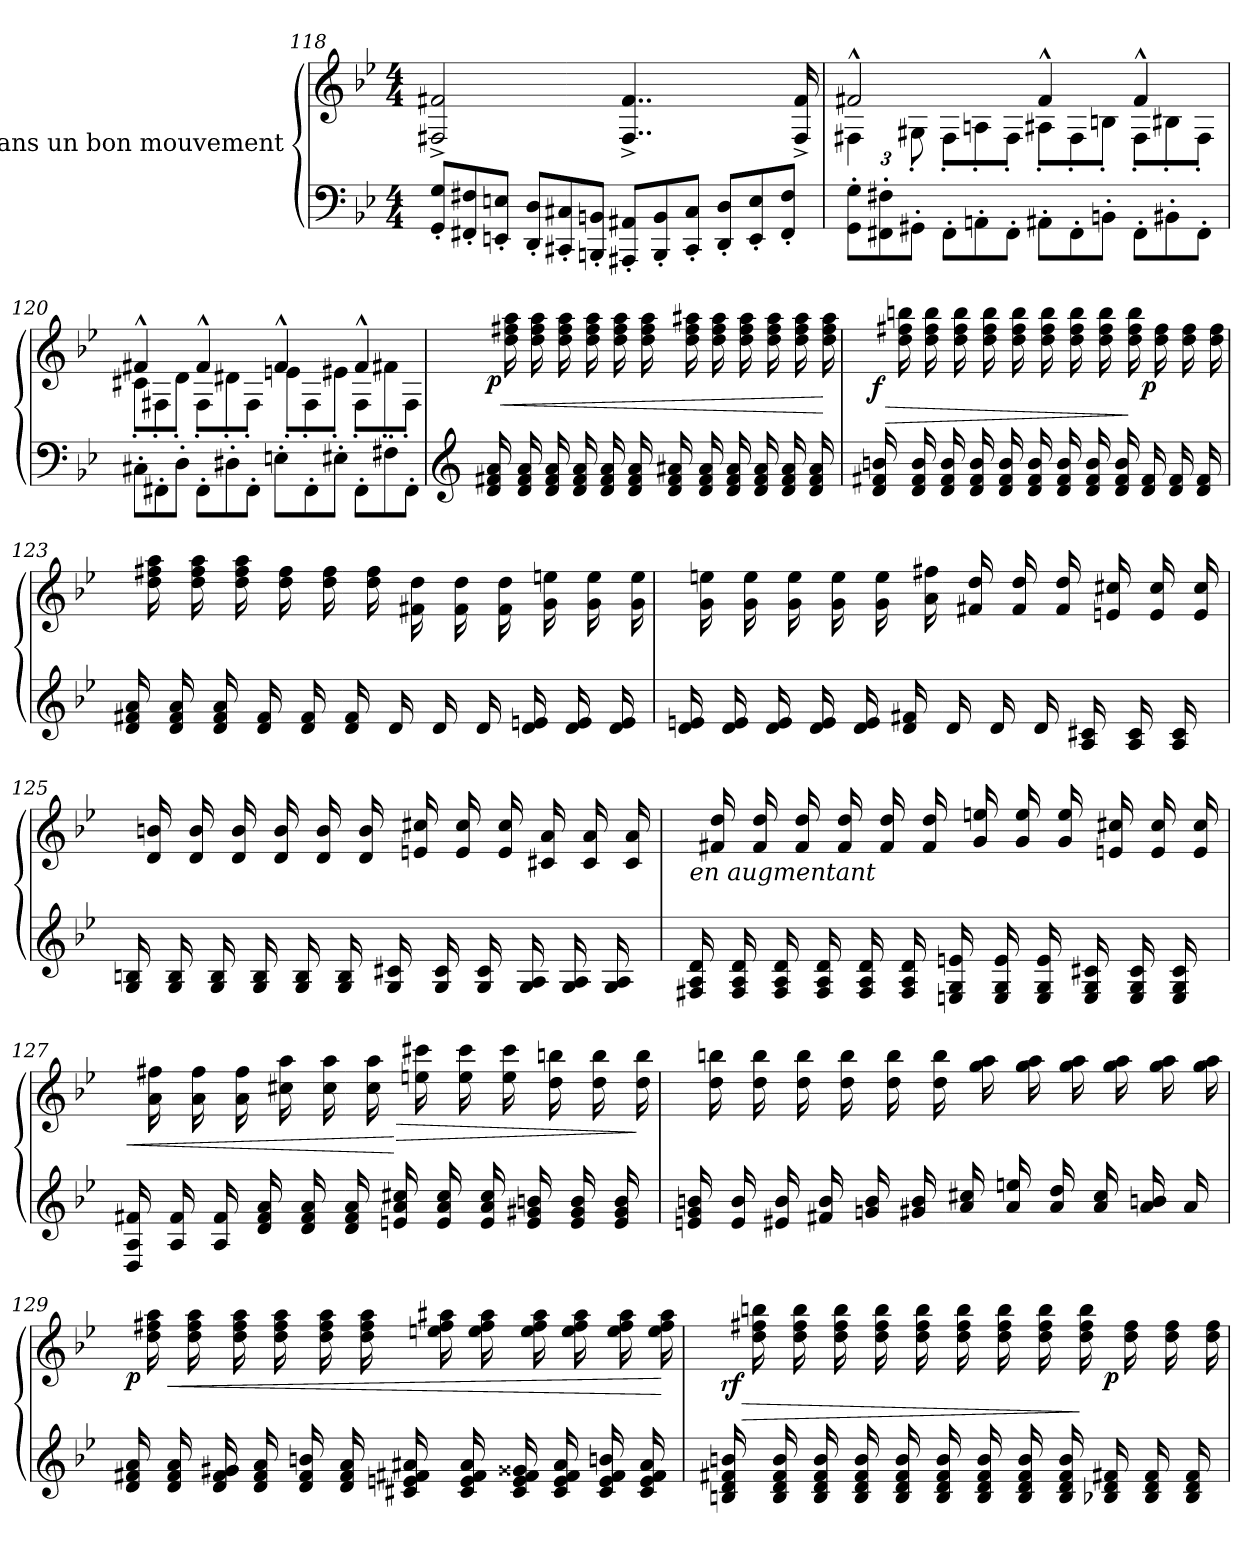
**kern	**kern	**dynam
*part1	*part1	*part1
*staff2	*staff1	*staff1/2
*I"Dans un bon mouvement	*	*
*clefF4	*clefG2	*
*k[b-e-]	*k[b-e-]	*
*M4/4	*M4/4	*
*Xtuplet	*	*
=118	=118	=118
12GG/' 12G/'L	2F#X/^ 2f#X/^	.
12FF#X/' 12F#X/'	.	.
12EEn/' 12En/'J	.	.
12DD/' 12D/'L	.	.
12CC#X/' 12C#X/'	.	.
12BBBn/' 12BBn/'J	.	.
12AAA#X/' 12AA#X/'L	4..F#/^ 4..f#/^	.
12BBB/' 12BB/'	.	.
12CC#/' 12C#/'J	.	.
12DD/' 12D/'L	.	.
12EE/' 12E/'	.	.
12FF#/' 12F#/'J	.	.
.	16F#/^ 16f#/^	.
!!LO:LB:g=z
=119	=119	=119
*	*^	*
*	*	*Xbrackettup	*
12GG\' 12G\'L	2f#X^^/	6F#X\	.
12FF#X\' 12F#X\'	.	.	.
!	!	!	!LO:DY:b
12GG#X'\J	.	12G#X'\	other-dynamics
*	*	*Xtuplet	*
12FF#'\L	.	12F#'\L	.
12AAn'\	.	12An'\	.
12FF#'\J	.	12F#'\J	.
12AA#X'\L	4f#^^/	12A#X'\L	.
12FF#'\	.	12F#'\	.
12BBn'\J	.	12Bn'\J	.
12FF#'\L	4f#^^/	12F#'\L	.
12BB#X'\	.	12B#X'\	.
12FF#'\J	.	12F#'\J	.
=120	=120	=120	=120
12C#X'\L	4f#X^^/	12c#X'\L	.
12FF#X'\	.	12F#X'\	.
12D'\J	.	12d'\J	.
12FF#'\L	4f#^^/	12F#'\L	.
12D#X'\	.	12d#X'\	.
12FF#'\J	.	12F#'\J	.
12En'\L	4f#^^/	12en'\L	.
12FF#'\	.	12F#'\	.
12E#X'\J	.	12e#X'\J	.
12FF#'\L	4f#^^/	12F#'\L	.
12F#X'\	.	12f#X'\	.
12FF#'\J	.	12F#'\J	.
*	*v	*v	*
!!LO:LB:g=z
=121	=121	=121
*clefG2	*	*
*	*^	*
!	!LO:TX:b:t=et bien chanté	!	!
!	!	!	!LO:DY:b
*	*v	*v	*
24d/ 24f#X/ 24a/	24ryy	p
!	!	!LO:HP:b
24ryy	24dd\ 24ff#X\ 24aa\	<
24d/ 24f#/ 24a/	24ryy	.
24ryy	24dd\ 24ff#\ 24aa\	.
24d/ 24f#/ 24a/	24ryy	.
24ryy	24dd\ 24ff#\ 24aa\	.
24d/ 24f#/ 24a/	24ryy	.
24ryy	24dd\ 24ff#\ 24aa\	.
24d/ 24f#/ 24a/	24ryy	.
24ryy	24dd\ 24ff#\ 24aa\	.
24d/ 24f#/ 24a/	24ryy	.
24ryy	24dd\ 24ff#\ 24aa\	.
24d/ 24f#/ 24a#X/	24ryy	.
24ryy	24dd\ 24ff#\ 24aa#X\	.
24d/ 24f#/ 24a#/	24ryy	.
24ryy	24dd\ 24ff#\ 24aa#\	.
24d/ 24f#/ 24a#/	24ryy	.
24ryy	24dd\ 24ff#\ 24aa#\	.
24d/ 24f#/ 24a#/	24ryy	.
24ryy	24dd\ 24ff#\ 24aa#\	.
24d/ 24f#/ 24a#/	24ryy	.
24ryy	24dd\ 24ff#\ 24aa#\	.
24d/ 24f#/ 24a#/	24ryy	.
24ryy	24dd\ 24ff#\ 24aa#\	[
=122	=122	=122
!	!	!LO:DY:b
24d/ 24f#X/ 24bn/	24ryy	f
!	!	!LO:HP:b
24ryy	24dd\ 24ff#X\ 24bbn\	>
24d/ 24f#/ 24b/	24ryy	.
24ryy	24dd\ 24ff#\ 24bb\	.
24d/ 24f#/ 24b/	24ryy	.
24ryy	24dd\ 24ff#\ 24bb\	.
24d/ 24f#/ 24b/	24ryy	.
24ryy	24dd\ 24ff#\ 24bb\	.
24d/ 24f#/ 24b/	24ryy	.
24ryy	24dd\ 24ff#\ 24bb\	.
24d/ 24f#/ 24b/	24ryy	.
24ryy	24dd\ 24ff#\ 24bb\	.
24d/ 24f#/ 24b/	24ryy	.
24ryy	24dd\ 24ff#\ 24bb\	.
24d/ 24f#/ 24b/	24ryy	.
24ryy	24dd\ 24ff#\ 24bb\	.
24d/ 24f#/ 24b/	24ryy	.
24ryy	24dd\ 24ff#\ 24bb\	]
!	!	!LO:DY:b
24d/ 24f#/	24ryy	p
24ryy	24dd\ 24ff#\	.
24d/ 24f#/	24ryy	.
24ryy	24dd\ 24ff#\	.
24d/ 24f#/	24ryy	.
24ryy	24dd\ 24ff#\	.
!!LO:PB:g=z
=123	=123	=123
24d/ 24f#X/ 24a/	24ryy	.
24ryy	24dd\ 24ff#X\ 24aa\	.
24d/ 24f#/ 24a/	24ryy	.
24ryy	24dd\ 24ff#\ 24aa\	.
24d/ 24f#/ 24a/	24ryy	.
24ryy	24dd\ 24ff#\ 24aa\	.
24d/ 24f#/	24ryy	.
24ryy	24dd\ 24ff#\	.
24d/ 24f#/	24ryy	.
24ryy	24dd\ 24ff#\	.
24d/ 24f#/	24ryy	.
24ryy	24dd\ 24ff#\	.
24d/	24ryy	.
24ryy	24f#X\ 24dd\	.
24d/	24ryy	.
24ryy	24f#\ 24dd\	.
24d/	24ryy	.
24ryy	24f#\ 24dd\	.
24d/ 24en/	24ryy	.
24ryy	24g\ 24een\	.
24d/ 24e/	24ryy	.
24ryy	24g\ 24ee\	.
24d/ 24e/	24ryy	.
24ryy	24g\ 24ee\	.
=124	=124	=124
24d/ 24en/	24ryy	.
24ryy	24g\ 24een\	.
24d/ 24e/	24ryy	.
24ryy	24g\ 24ee\	.
24d/ 24e/	24ryy	.
24ryy	24g\ 24ee\	.
24d/ 24e/	24ryy	.
24ryy	24g\ 24ee\	.
24d/ 24e/	24ryy	.
24ryy	24g\ 24ee\	.
24d/ 24f#X/	24ryy	.
24ryy	24a\ 24ff#X\	.
24d/	24ryy	.
24ryy	24f#X/ 24dd/	.
24d/	24ryy	.
24ryy	24f#/ 24dd/	.
24d/	24ryy	.
24ryy	24f#/ 24dd/	.
24A/ 24c#X/	24ryy	.
24ryy	24en/ 24cc#X/	.
24A/ 24c#/	24ryy	.
24ryy	24e/ 24cc#/	.
24A/ 24c#/	24ryy	.
24ryy	24e/ 24cc#/	.
!!LO:LB:g=z
=125	=125	=125
24G/ 24Bn/	24ryy	.
24ryy	24d/ 24bn/	.
24G/ 24B/	24ryy	.
24ryy	24d/ 24b/	.
24G/ 24B/	24ryy	.
24ryy	24d/ 24b/	.
24G/ 24B/	24ryy	.
24ryy	24d/ 24b/	.
24G/ 24B/	24ryy	.
24ryy	24d/ 24b/	.
24G/ 24B/	24ryy	.
24ryy	24d/ 24b/	.
24G/ 24c#X/	24ryy	.
24ryy	24en/ 24cc#X/	.
24G/ 24c#/	24ryy	.
24ryy	24e/ 24cc#/	.
24G/ 24c#/	24ryy	.
24ryy	24e/ 24cc#/	.
24G/ 24A/	24ryy	.
24ryy	24c#X/ 24a/	.
24G/ 24A/	24ryy	.
24ryy	24c#/ 24a/	.
24G/ 24A/	24ryy	.
24ryy	24c#/ 24a/	.
=126	=126	=126
!	!LO:TX:b:i:t=en augmentant	!
24F#X/ 24A/ 24d/	24ryy	.
24ryy	24f#X/ 24dd/	.
24F#/ 24A/ 24d/	24ryy	.
24ryy	24f#/ 24dd/	.
24F#/ 24A/ 24d/	24ryy	.
24ryy	24f#/ 24dd/	.
24F#/ 24A/ 24d/	24ryy	.
24ryy	24f#/ 24dd/	.
24F#/ 24A/ 24d/	24ryy	.
24ryy	24f#/ 24dd/	.
24F#/ 24A/ 24d/	24ryy	.
24ryy	24f#/ 24dd/	.
24En/ 24G/ 24en/	24ryy	.
24ryy	24g/ 24een/	.
24E/ 24G/ 24e/	24ryy	.
24ryy	24g/ 24ee/	.
24E/ 24G/ 24e/	24ryy	.
24ryy	24g/ 24ee/	.
24E/ 24G/ 24c#X/	24ryy	.
24ryy	24en/ 24cc#X/	.
24E/ 24G/ 24c#/	24ryy	.
24ryy	24e/ 24cc#/	.
24E/ 24G/ 24c#/	24ryy	.
24ryy	24e/ 24cc#/	.
!!LO:LB:g=z
=127	=127	=127
!	!	!LO:HP:b
24D/ 24A/ 24f#X/	24ryy	<
24ryy	24a\ 24ff#X\	.
24A/ 24f#/	24ryy	.
24ryy	24a\ 24ff#\	.
24A/ 24f#/	24ryy	.
24ryy	24a\ 24ff#\	.
24d/ 24f#/ 24a/	24ryy	.
24ryy	24cc#X\ 24aa\	.
24d/ 24f#/ 24a/	24ryy	.
24ryy	24cc#\ 24aa\	.
24d/ 24f#/ 24a/	24ryy	.
24ryy	24cc#\ 24aa\	.
!	!	!LO:HP:n=1:b
24en/ 24a/ 24cc#X/	24ryy	[ >
24ryy	24een\ 24ccc#X\	.
24e/ 24a/ 24cc#/	24ryy	.
24ryy	24ee\ 24ccc#\	.
24e/ 24a/ 24cc#/	24ryy	.
24ryy	24ee\ 24ccc#\	.
24e/ 24g#X/ 24bn/	24ryy	.
24ryy	24dd\ 24bbn\	.
24e/ 24g#/ 24b/	24ryy	.
24ryy	24dd\ 24bb\	.
24e/ 24g#/ 24b/	24ryy	.
24ryy	24dd\ 24bb\	]
=128	=128	=128
24en/ 24g/ 24bn/	24ryy	.
24ryy	24dd\ 24bbn\	.
24e/ 24b/	24ryy	.
24ryy	24dd\ 24bb\	.
24e#X/ 24b/	24ryy	.
24ryy	24dd\ 24bb\	.
24f#X/ 24b/	24ryy	.
24ryy	24dd\ 24bb\	.
24gn/ 24b/	24ryy	.
24ryy	24dd\ 24bb\	.
24g#X/ 24b/	24ryy	.
24ryy	24dd\ 24bb\	.
24a/ 24cc#X/	24ryy	.
24ryy	24gg\ 24aa\	.
!	!	!LO:DY:b
24a/ 24een/	24ryy	other-dynamics
24ryy	24gg\ 24aa\	.
24a/ 24dd/	24ryy	.
24ryy	24gg\ 24aa\	.
24a/ 24cc#/	24ryy	.
24ryy	24gg\ 24aa\	.
24a/ 24bn/	24ryy	.
24ryy	24gg\ 24aa\	.
24a/	24ryy	.
24ryy	24gg\ 24aa\	.
!!LO:LB:g=z
=129	=129	=129
!	!	!LO:DY:b
24d/ 24f#X/ 24a/	24ryy	p
24ryy	24dd\ 24ff#X\ 24aa\	.
!	!	!LO:HP:b
24d/ 24f#/ 24a/	24ryy	<
24ryy	24dd\ 24ff#\ 24aa\	.
24d/ 24f#/ 24g#X/	24ryy	.
24ryy	24dd\ 24ff#\ 24aa\	.
24d/ 24f#/ 24a/	24ryy	.
24ryy	24dd\ 24ff#\ 24aa\	.
24d/ 24f#/ 24bn/	24ryy	.
24ryy	24dd\ 24ff#\ 24aa\	.
24d/ 24f#/ 24a/	24ryy	.
24ryy	24dd\ 24ff#\ 24aa\	.
24c#X/ 24en/ 24f#X/ 24a#X/	24ryy	.
24ryy	24een\ 24ff#\ 24aa#X\	.
24c#/ 24e/ 24f#/ 24a#/	24ryy	.
24ryy	24ee\ 24ff#\ 24aa#\	.
24c#/ 24e/ 24f#/ 24g##X/	24ryy	.
24ryy	24ee\ 24ff#\ 24aa#\	.
24c#/ 24e/ 24f#/ 24a#/	24ryy	.
24ryy	24ee\ 24ff#\ 24aa#\	.
24c#/ 24e/ 24f#/ 24bn/	24ryy	.
24ryy	24ee\ 24ff#\ 24aa#\	.
24c#/ 24e/ 24f#/ 24a#/	24ryy	.
24ryy	24ee\ 24ff#\ 24aa#\	[
=130	=130	=130
!	!	!LO:DY:b
24Bn/ 24d/ 24f#X/ 24bn/	24ryy	rf
!	!	!LO:HP:b
24ryy	24dd\ 24ff#X\ 24bbn\	>
24B/ 24d/ 24f#/ 24b/	24ryy	.
24ryy	24dd\ 24ff#\ 24bb\	.
24B/ 24d/ 24f#/ 24b/	24ryy	.
24ryy	24dd\ 24ff#\ 24bb\	.
24B/ 24d/ 24f#/ 24b/	24ryy	.
24ryy	24dd\ 24ff#\ 24bb\	.
24B/ 24d/ 24f#/ 24b/	24ryy	.
24ryy	24dd\ 24ff#\ 24bb\	.
24B/ 24d/ 24f#/ 24b/	24ryy	.
24ryy	24dd\ 24ff#\ 24bb\	.
24B/ 24d/ 24f#/ 24b/	24ryy	.
24ryy	24dd\ 24ff#\ 24bb\	.
24B/ 24d/ 24f#/ 24b/	24ryy	.
24ryy	24dd\ 24ff#\ 24bb\	.
24B/ 24d/ 24f#/ 24b/	24ryy	.
24ryy	24dd\ 24ff#\ 24bb\	]
!	!	!LO:DY:b
24B-X/ 24d/ 24f#X/	24ryy	p
24ryy	24dd\ 24ff#\	.
24B-/ 24d/ 24f#/	24ryy	.
24ryy	24dd\ 24ff#\	.
24B-/ 24d/ 24f#/	24ryy	.
24ryy	24dd\ 24ff#\	.
=	=	=
*-	*-	*-
